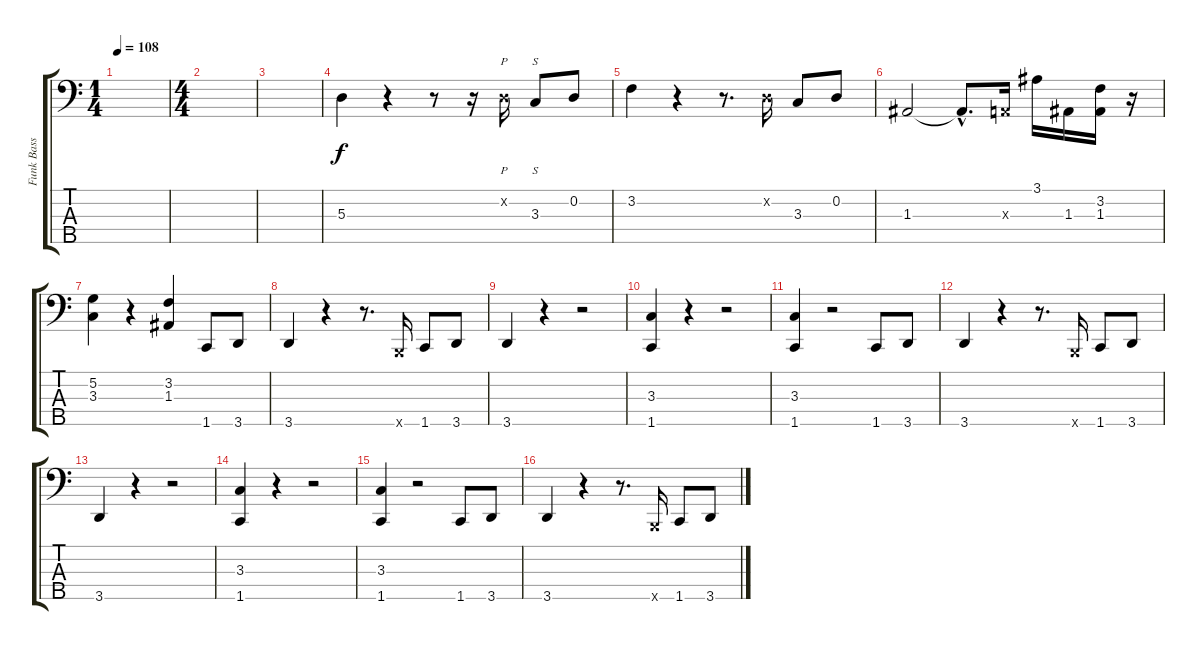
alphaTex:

\track ("Funk Bass" "Funk Bass") {instrument slapbass1}
\staff {score tabs}
\tuning (G2 D2 A1 E1 B0) {hide}
\ts (1 4)
\tempo 108
\clef f4
\ks c
|
\ts (4 4)
|
|
5.3.4 r.4 r.8 r.16 0.2{x}.16{p} 3.3.8{s} 0.2.8 |
3.2.4 r.4 r.8{d} 0.2{x}.16 3.3.8 0.2.8 |
1.3.2 1.3{hac t}.8{d} 0.3{x}.16 3.1.16 1.3.16 (3.2 1.3).16 r.16 |
(5.2 3.3).4 r.4 (3.2 1.3).4 1.5.8 3.5.8 |
3.5.4 r.4 r.8{d} 0.5{x}.16 1.5.8 3.5.8 |
3.5.4 r.4 r.2 |
(3.3 1.5).4 r.4 r.2 |
(3.3 1.5).4 r.2 1.5.8 3.5.8 |
3.5.4 r.4 r.8{d} 0.5{x}.16 1.5.8 3.5.8 |
3.5.4 r.4 r.2 |
(3.3 1.5).4 r.4 r.2 |
(3.3 1.5).4 r.2 1.5.8 3.5.8 |
3.5.4 r.4 r.8{d} 0.5{x}.16 1.5.8 3.5.8
